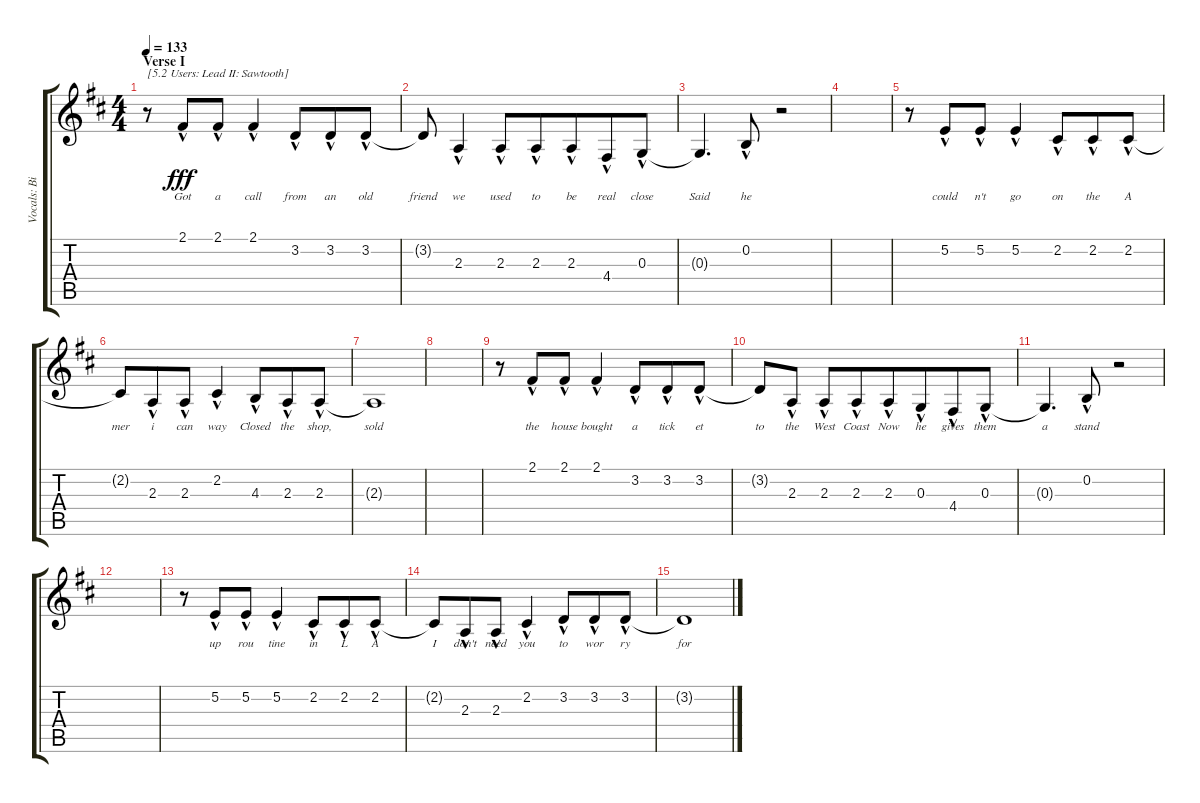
\track ("Vocals: Billy" "Vocals: Bi") {instrument lead2sawtooth}
\staff {score tabs}
\tuning (E4 B3 G3 D3 A2 E2) {hide}
\ts (4 4)
\section ("" "Verse I")
\tempo 133
\clef g2
\ks d
r.8{txt "[5.2 Users: Lead II: Sawtooth]" dy fff} 2.1{hac}.8{lyrics (0 "Got") lyrics (1 "") lyrics (2 "") lyrics (3 "") lyrics (4 "") beam merge} 2.1{hac}.8{lyrics (0 "a") lyrics (1 "") lyrics (2 "") lyrics (3 "") lyrics (4 "")} 2.1{hac}.4{lyrics (0 "call") lyrics (1 "") lyrics (2 "") lyrics (3 "") lyrics (4 "")} 3.2{hac}.8{lyrics (0 "from") lyrics (1 "") lyrics (2 "") lyrics (3 "") lyrics (4 "") beam merge} 3.2{hac}.8{lyrics (0 "an") lyrics (1 "") lyrics (2 "") lyrics (3 "") lyrics (4 "")} 3.2{hac}.8{lyrics (0 "old") lyrics (1 "") lyrics (2 "") lyrics (3 "") lyrics (4 "")} |
3.2{t}.8{lyrics (0 "friend") lyrics (1 "") lyrics (2 "") lyrics (3 "") lyrics (4 "")} 2.3{hac}.4{lyrics (0 "we") lyrics (1 "") lyrics (2 "") lyrics (3 "") lyrics (4 "")} 2.3{hac}.8{lyrics (0 "used") lyrics (1 "") lyrics (2 "") lyrics (3 "") lyrics (4 "") beam merge} 2.3{hac}.8{lyrics (0 "to") lyrics (1 "") lyrics (2 "") lyrics (3 "") lyrics (4 "")} 2.3{hac}.8{lyrics (0 "be") lyrics (1 "") lyrics (2 "") lyrics (3 "") lyrics (4 "") beam merge} 4.4{hac}.8{lyrics (0 "real") lyrics (1 "") lyrics (2 "") lyrics (3 "") lyrics (4 "")} 0.3{hac}.8{lyrics (0 "close") lyrics (1 "") lyrics (2 "") lyrics (3 "") lyrics (4 "")} |
0.3{t}.4{d lyrics (0 "Said") lyrics (1 "") lyrics (2 "") lyrics (3 "") lyrics (4 "")} 0.2{hac}.8{lyrics (0 "he") lyrics (1 "") lyrics (2 "") lyrics (3 "") lyrics (4 "")} r.2 |
|
r.8 5.2{hac}.8{lyrics (0 "could") lyrics (1 "") lyrics (2 "") lyrics (3 "") lyrics (4 "") beam merge} 5.2{hac}.8{lyrics (0 "n't") lyrics (1 "") lyrics (2 "") lyrics (3 "") lyrics (4 "")} 5.2{hac}.4{lyrics (0 "go") lyrics (1 "") lyrics (2 "") lyrics (3 "") lyrics (4 "")} 2.2{hac}.8{lyrics (0 "on") lyrics (1 "") lyrics (2 "") lyrics (3 "") lyrics (4 "") beam merge} 2.2{hac}.8{lyrics (0 "the") lyrics (1 "") lyrics (2 "") lyrics (3 "") lyrics (4 "")} 2.2{hac}.8{lyrics (0 "A") lyrics (1 "") lyrics (2 "") lyrics (3 "") lyrics (4 "")} |
2.2{t}.8{lyrics (0 "mer") lyrics (1 "") lyrics (2 "") lyrics (3 "") lyrics (4 "")} 2.3{hac}.8{lyrics (0 "i") lyrics (1 "") lyrics (2 "") lyrics (3 "") lyrics (4 "") beam merge} 2.3{hac}.8{lyrics (0 "can") lyrics (1 "") lyrics (2 "") lyrics (3 "") lyrics (4 "")} 2.2{hac}.4{lyrics (0 "way") lyrics (1 "") lyrics (2 "") lyrics (3 "") lyrics (4 "")} 4.3{hac}.8{lyrics (0 "Closed") lyrics (1 "") lyrics (2 "") lyrics (3 "") lyrics (4 "") beam merge} 2.3{hac}.8{lyrics (0 "the") lyrics (1 "") lyrics (2 "") lyrics (3 "") lyrics (4 "")} 2.3{hac}.8{lyrics (0 "shop,") lyrics (1 "") lyrics (2 "") lyrics (3 "") lyrics (4 "")} |
2.3{t}.1{lyrics (0 "sold") lyrics (1 "") lyrics (2 "") lyrics (3 "") lyrics (4 "")} |
|
r.8 2.1{hac}.8{lyrics (0 "the") lyrics (1 "") lyrics (2 "") lyrics (3 "") lyrics (4 "") beam merge} 2.1{hac}.8{lyrics (0 "house") lyrics (1 "") lyrics (2 "") lyrics (3 "") lyrics (4 "")} 2.1{hac}.4{lyrics (0 "bought") lyrics (1 "") lyrics (2 "") lyrics (3 "") lyrics (4 "")} 3.2{hac}.8{lyrics (0 "a") lyrics (1 "") lyrics (2 "") lyrics (3 "") lyrics (4 "") beam merge} 3.2{hac}.8{lyrics (0 "tick") lyrics (1 "") lyrics (2 "") lyrics (3 "") lyrics (4 "")} 3.2{hac}.8{lyrics (0 "et") lyrics (1 "") lyrics (2 "") lyrics (3 "") lyrics (4 "")} |
3.2{t}.8{lyrics (0 "to") lyrics (1 "") lyrics (2 "") lyrics (3 "") lyrics (4 "")} 2.3{hac}.8{lyrics (0 "the") lyrics (1 "") lyrics (2 "") lyrics (3 "") lyrics (4 "")} 2.3{hac}.8{lyrics (0 "West") lyrics (1 "") lyrics (2 "") lyrics (3 "") lyrics (4 "")} 2.3{hac}.8{lyrics (0 "Coast") lyrics (1 "") lyrics (2 "") lyrics (3 "") lyrics (4 "") beam merge} 2.3{hac}.8{lyrics (0 "Now") lyrics (1 "") lyrics (2 "") lyrics (3 "") lyrics (4 "")} 0.3{hac}.8{lyrics (0 "he") lyrics (1 "") lyrics (2 "") lyrics (3 "") lyrics (4 "") beam merge} 4.4{hac}.8{lyrics (0 "gives") lyrics (1 "") lyrics (2 "") lyrics (3 "") lyrics (4 "")} 0.3{hac}.8{lyrics (0 "them") lyrics (1 "") lyrics (2 "") lyrics (3 "") lyrics (4 "")} |
0.3{t}.4{d lyrics (0 "a") lyrics (1 "") lyrics (2 "") lyrics (3 "") lyrics (4 "")} 0.2{hac}.8{lyrics (0 "stand") lyrics (1 "") lyrics (2 "") lyrics (3 "") lyrics (4 "")} r.2 |
|
r.8 5.2{hac}.8{lyrics (0 "up") lyrics (1 "") lyrics (2 "") lyrics (3 "") lyrics (4 "") beam merge} 5.2{hac}.8{lyrics (0 "rou") lyrics (1 "") lyrics (2 "") lyrics (3 "") lyrics (4 "")} 5.2{hac}.4{lyrics (0 "tine") lyrics (1 "") lyrics (2 "") lyrics (3 "") lyrics (4 "")} 2.2{hac}.8{lyrics (0 "in") lyrics (1 "") lyrics (2 "") lyrics (3 "") lyrics (4 "") beam merge} 2.2{hac}.8{lyrics (0 "L") lyrics (1 "") lyrics (2 "") lyrics (3 "") lyrics (4 "")} 2.2{hac}.8{lyrics (0 "A") lyrics (1 "") lyrics (2 "") lyrics (3 "") lyrics (4 "")} |
2.2{t}.8{lyrics (0 "I") lyrics (1 "") lyrics (2 "") lyrics (3 "") lyrics (4 "")} 2.3{hac}.8{lyrics (0 "don't") lyrics (1 "") lyrics (2 "") lyrics (3 "") lyrics (4 "") beam merge} 2.3{hac}.8{lyrics (0 "need") lyrics (1 "") lyrics (2 "") lyrics (3 "") lyrics (4 "")} 2.2{hac}.4{lyrics (0 "you") lyrics (1 "") lyrics (2 "") lyrics (3 "") lyrics (4 "")} 3.2{hac}.8{lyrics (0 "to") lyrics (1 "") lyrics (2 "") lyrics (3 "") lyrics (4 "") beam merge} 3.2{hac}.8{lyrics (0 "wor") lyrics (1 "") lyrics (2 "") lyrics (3 "") lyrics (4 "")} 3.2{hac}.8{lyrics (0 "ry") lyrics (1 "") lyrics (2 "") lyrics (3 "") lyrics (4 "")} |
3.2{t}.1{lyrics (0 "for") lyrics (1 "") lyrics (2 "") lyrics (3 "") lyrics (4 "")}
